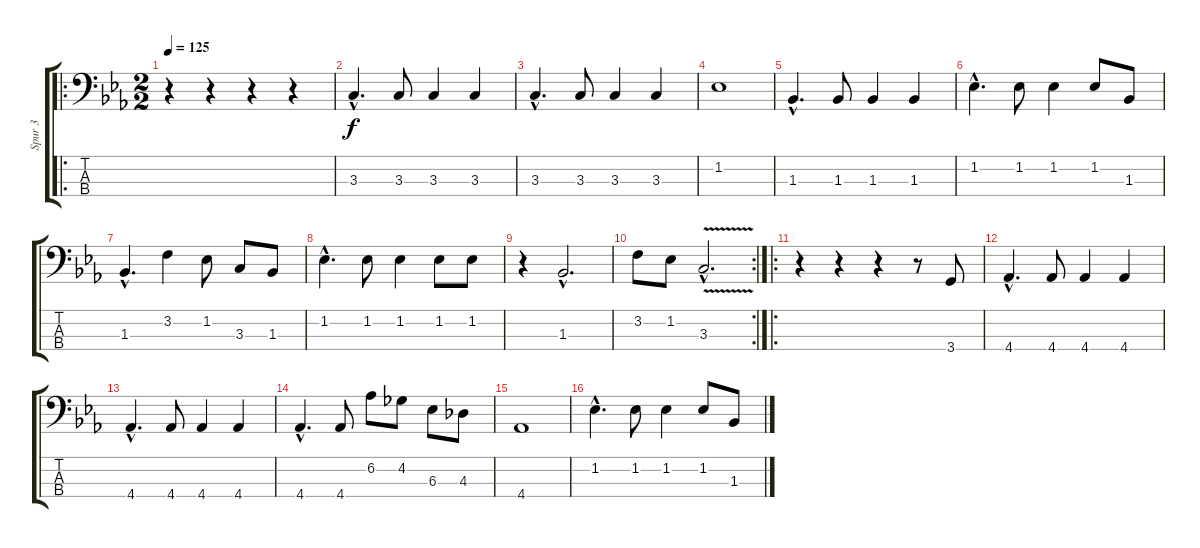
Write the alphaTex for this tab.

\track ("Spur 3" "Spur 3") {instrument electricbassfinger}
\staff {score tabs}
\tuning (G2 D2 A1 E1) {hide}
\ro
\ts (2 2)
\tempo 125
\clef f4
\ks cminor
r.4{dy f instrument electricbassfinger} r.4 r.4 r.4 |
3.3{hac}.4{d} 3.3.8 3.3.4 3.3.4 |
3.3{hac}.4{d} 3.3.8 3.3.4 3.3.4 |
1.2.1 |
1.3{hac}.4{d} 1.3.8 1.3.4 1.3.4 |
1.2{hac}.4{d} 1.2.8 1.2.4 1.2.8 1.3.8 |
1.3{hac}.4{d} 3.2.4 1.2.8 3.3.8 1.3.8 |
1.2{hac}.4{d} 1.2.8 1.2.4 1.2.8 1.2.8 |
r.4 1.3{hac}.2{d} |
\rc 2
3.2.8 1.2.8 3.3{v hac}.2{d} |
\ro
r.4 r.4 r.4 r.8 3.4.8 |
4.4{hac}.4{d} 4.4.8 4.4.4 4.4.4 |
4.4{hac}.4{d} 4.4.8 4.4.4 4.4.4 |
4.4{hac}.4{d} 4.4.8 6.2.8 4.2.8 6.3.8 4.3.8 |
4.4.1 |
1.2{hac}.4{d} 1.2.8 1.2.4 1.2.8 1.3.8
